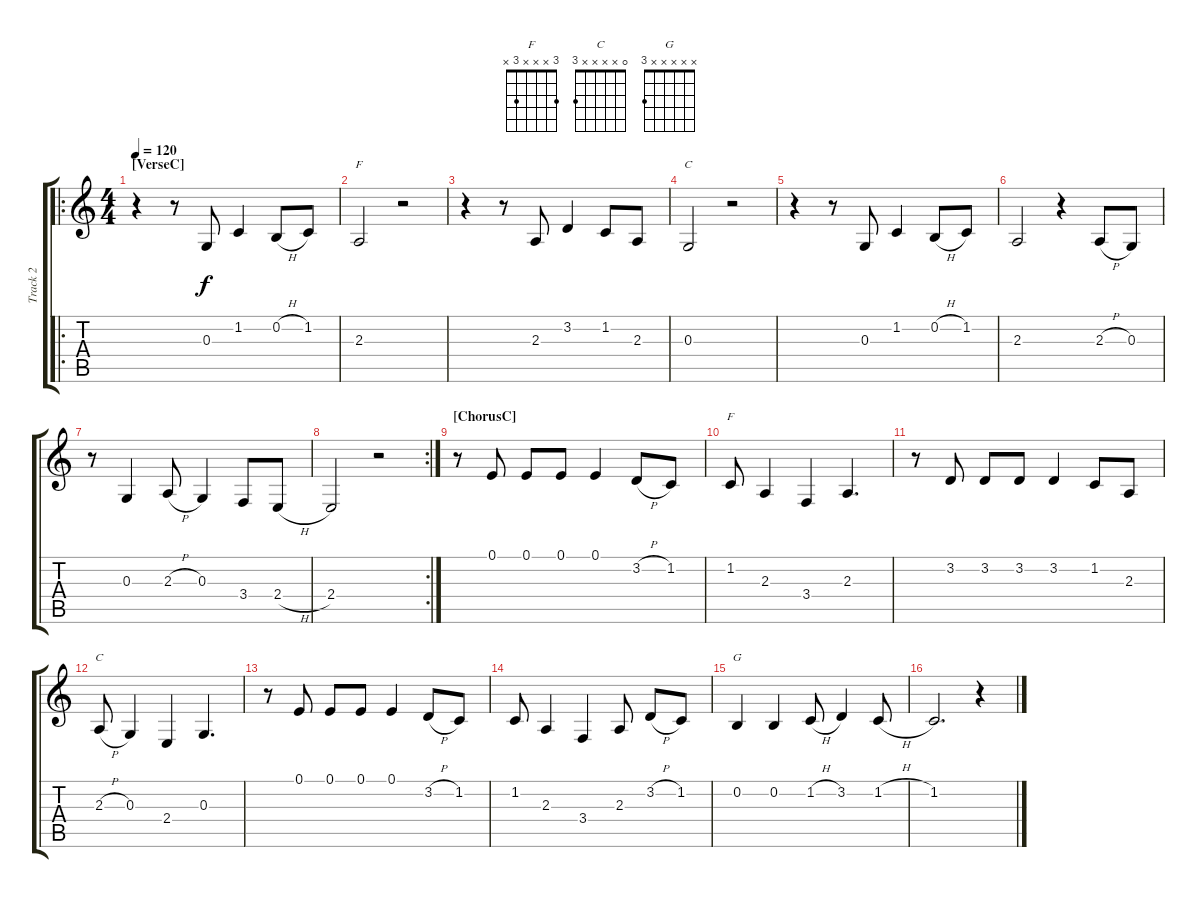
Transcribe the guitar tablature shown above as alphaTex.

\track ("Track 2" "Track 2") {instrument lead6voice}
\staff {score tabs}
\tuning (E4 B3 G3 D3 A2 E2) {hide}
\chord ("F" 0 x x x 3 x)
\chord ("C" x 3 x x x 3)
\chord ("F" 3 x x x 3 x)
\chord ("C" 0 x x x x 3)
\chord ("G" x x x x x 3)
\ro
\ts (4 4)
\section ("" "[VerseC]")
\tempo 120
\clef g2
\ks c
r.4{dy f} r.8 0.3.8 1.2.4 0.2{h}.8 1.2.8 |
2.3.2{ch "F"} r.2 |
r.4 r.8 2.3.8 3.2.4 1.2.8 2.3.8 |
0.3.2{ch "C"} r.2 |
r.4 r.8 0.3.8 1.2.4 0.2{h}.8 1.2.8 |
2.3.2 r.4 2.3{h}.8 0.3.8 |
r.8 0.3.4 2.3{h}.8 0.3.4 3.4.8 2.4{h}.8 |
\rc 2
2.4.2 r.2 |
\section ("" "[ChorusC]")
r.8 0.1.8 0.1.8 0.1.8 0.1.4 3.2{h}.8 1.2.8 |
1.2.8{ch "F"} 2.3.4 3.4.4 2.3.4{d} |
r.8 3.2.8 3.2.8 3.2.8 3.2.4 1.2.8 2.3.8 |
2.3{h}.8{ch "C"} 0.3.4 2.4.4 0.3.4{d} |
r.8 0.1.8 0.1.8 0.1.8 0.1.4 3.2{h}.8 1.2.8 |
1.2.8 2.3.4 3.4.4 2.3.8 3.2{h}.8 1.2.8 |
0.2.4{ch "G"} 0.2.4 1.2{h}.8 3.2.4 1.2{h}.8 |
1.2.2{d} r.4
